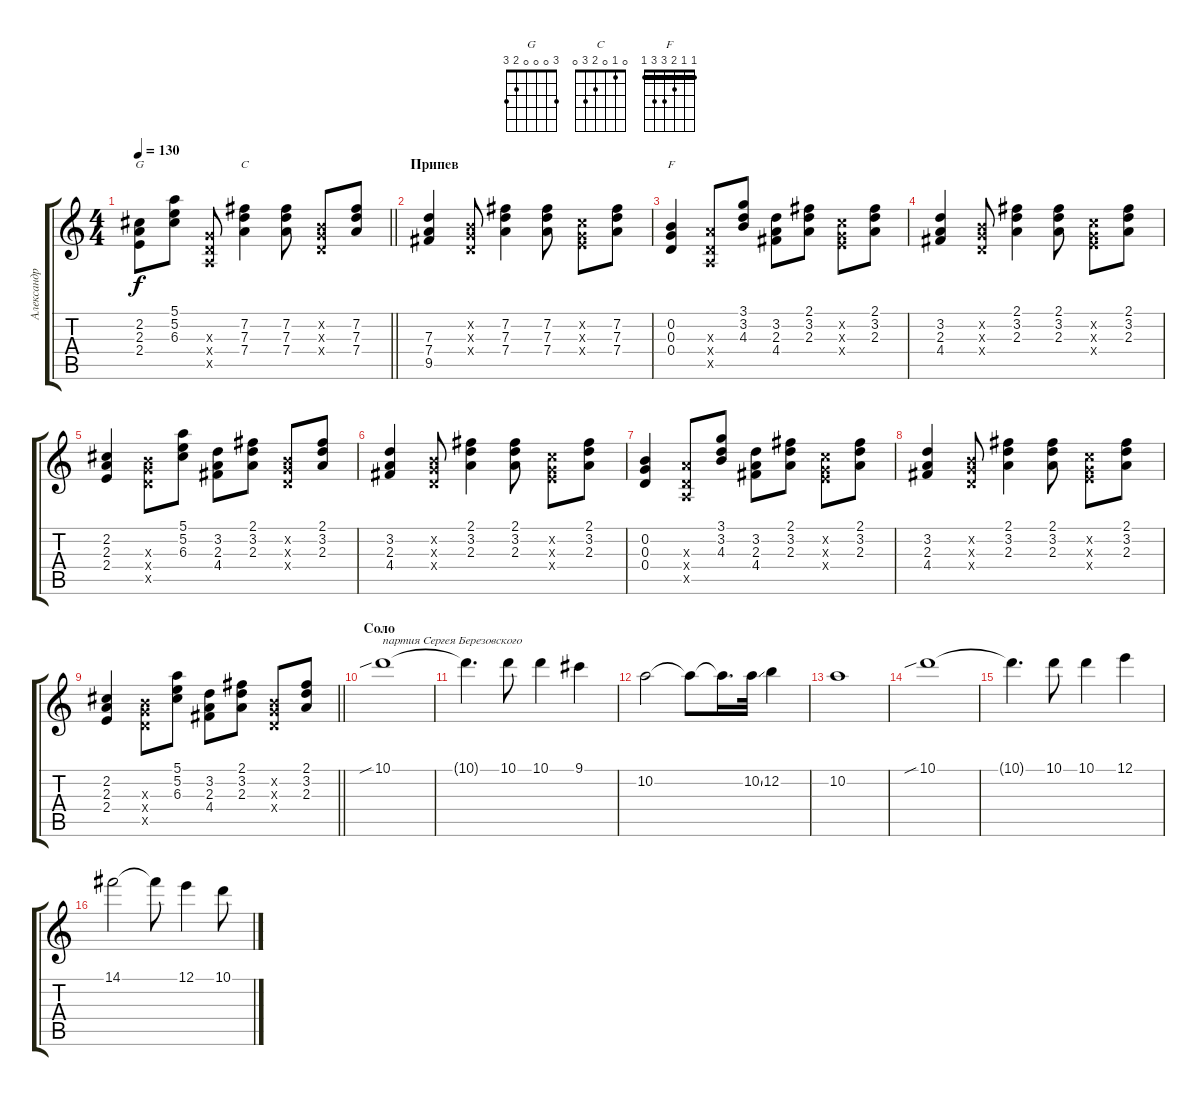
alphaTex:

\track ("Александр Васильев (ритм-гитара 2)" "Александр ") {instrument acousticguitarsteel}
\staff {score tabs}
\tuning (E4 B3 G3 D3 A2 E2) {hide}
\chord ("G" 3 0 0 0 2 3)
\chord ("C" 0 1 0 2 3 0)
\chord ("F" 1 1 2 3 3 1) {barre 1}
\ts (4 4)
\tempo 130
\clef g2
\barLineRight lightlight
\ks c
(2.2 2.3 2.4).8{ch "G" dy f} (5.1 5.2 6.3).8 (0.3{x} 0.4{x} 0.5{x}).8 (7.2 7.3 7.4).4{ch "C"} (7.2 7.3 7.4).8 (0.2{x} 0.3{x} 0.4{x}).8 (7.2 7.3 7.4).8 |
\section ("" "Припев")
(7.3 7.4 9.5).4 (0.2{x} 0.3{x} 0.4{x}).8 (7.2 7.3 7.4).4 (7.2 7.3 7.4).8 (1.2{x} 0.3{x} 2.4{x}).8 (7.2 7.3 7.4).8 |
(0.2 0.3 0.4).4{ch "F"} (2.3{x} 0.4{x} 0.5{x}).8 (3.1 3.2 4.3).8 (3.2 2.3 4.4).8 (2.1 3.2 2.3).8 (1.2{x} 0.3{x} 2.4{x}).8 (2.1 3.2 2.3).8 |
(3.2 2.3 4.4).4 (0.2{x} 0.3{x} 0.4{x}).8 (2.1 3.2 2.3).4 (2.1 3.2 2.3).8 (1.2{x} 0.3{x} 2.4{x}).8 (2.1 3.2 2.3).8 |
(2.2 2.3 2.4).4 (4.3{x} 5.4{x} 5.5{x}).8 (5.1 5.2 6.3).8 (3.2 2.3 4.4).8 (2.1 3.2 2.3).8 (0.2{x} 0.3{x} 0.4{x}).8 (2.1 3.2 2.3).8 |
(3.2 2.3 4.4).4 (0.2{x} 0.3{x} 0.4{x}).8 (2.1 3.2 2.3).4 (2.1 3.2 2.3).8 (1.2{x} 0.3{x} 2.4{x}).8 (2.1 3.2 2.3).8 |
(0.2 0.3 0.4).4 (2.3{x} 0.4{x} 0.5{x}).8 (3.1 3.2 4.3).8 (3.2 2.3 4.4).8 (2.1 3.2 2.3).8 (1.2{x} 0.3{x} 2.4{x}).8 (2.1 3.2 2.3).8 |
(3.2 2.3 4.4).4 (0.2{x} 0.3{x} 0.4{x}).8 (2.1 3.2 2.3).4 (2.1 3.2 2.3).8 (1.2{x} 0.3{x} 2.4{x}).8 (2.1 3.2 2.3).8 |
\barLineRight lightlight
(2.2 2.3 2.4).4 (4.3{x} 5.4{x} 5.5{x}).8 (5.1 5.2 6.3).8 (3.2 2.3 4.4).8 (2.1 3.2 2.3).8 (0.2{x} 0.3{x} 0.4{x}).8 (2.1 3.2 2.3).8 |
\section ("" "Соло")
10.1{sib}.1{txt "партия Сергея Березовского" volume 15} |
10.1{t}.4{d} 10.1.8 10.1.4 9.1.4 |
10.2.2 10.2{t}.8 10.2{t}.16{d} 10.2{ss}.32 12.2.4 |
10.2.1 |
10.1{sib}.1 |
10.1{t}.4{d} 10.1.8 10.1.4 12.1.4 |
14.1.2 14.1{t}.8 12.1.4 10.1.8
